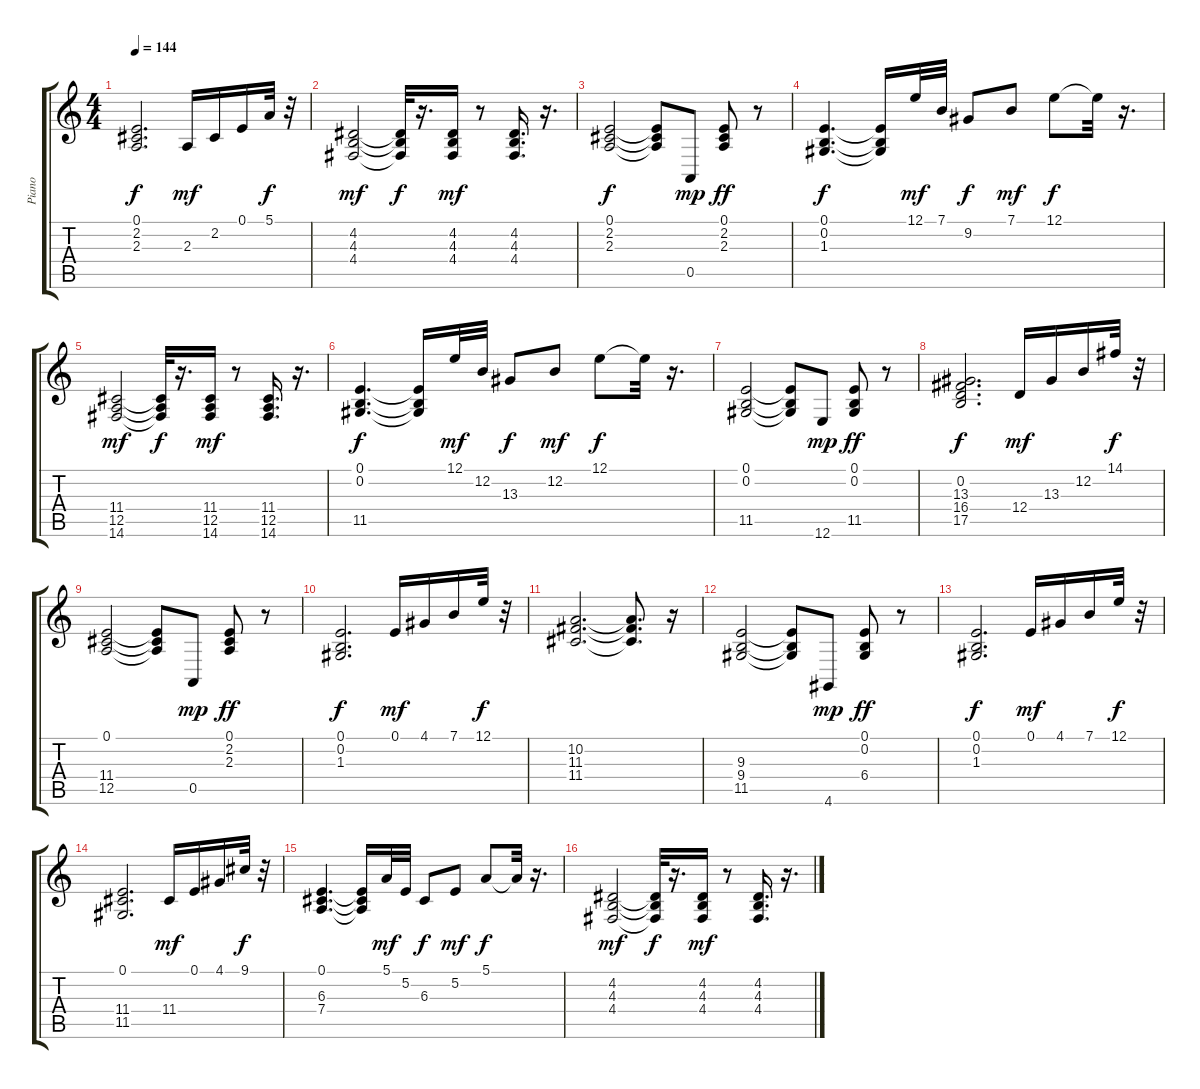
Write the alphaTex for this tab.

\track ("Piano" "Piano") {instrument brightacousticpiano}
\staff {score tabs}
\tuning (E4 B3 G3 D3 A2 E2) {hide}
\ts (4 4)
\tempo 144
\clef g2
\ks c
(0.1 2.2 2.3).2{d dy f} 2.3.16{dy mf} 2.2.16 0.1.16 5.1.32{dy f} r.32 |
(4.2 4.3 4.4).2{dy mf} (4.2{t} 4.3{t} 4.4{t}).32{dy f} r.16{d} (4.2 4.3 4.4).16{dy mf} r.8 (4.2 4.3 4.4).16{d} r.16{d} |
(0.1 2.2 2.3).2{dy f} (0.1{t} 2.2{t} 2.3{t}).8 0.5.8{dy mp} (0.1 2.2 2.3).8{dy ff} r.8 |
(0.1 0.2 1.3).4{d dy f} (0.1{t} 0.2{t} 1.3{t}).16 12.1.32{dy mf} 7.1.32 9.2.8{dy f} 7.1.8{dy mf} 12.1.8{dy f} 12.1{t}.32 r.16{d} |
(11.4 12.5 14.6).2{dy mf} (11.4{t} 12.5{t} 14.6{t}).32{dy f} r.16{d} (11.4 12.5 14.6).16{dy mf} r.8 (11.4 12.5 14.6).16{d} r.16{d} |
(0.1 0.2 11.5).4{d dy f} (0.1{t} 0.2{t} 11.5{t}).16 12.1.32{dy mf} 12.2.32 13.3.8{dy f} 12.2.8{dy mf} 12.1.8{dy f} 12.1{t}.32 r.16{d} |
(0.1 0.2 11.5).2 (0.1{t} 0.2{t} 11.5{t}).8 12.6.8{dy mp} (0.1 0.2 11.5).8{dy ff} r.8 |
(0.2 13.3 16.4 17.5).2{d dy f} 12.4.16{dy mf} 13.3.16 12.2.16 14.1.32{dy f} r.32 |
(0.1 11.4 12.5).2 (0.1{t} 11.4{t} 12.5{t}).8 0.5.8{dy mp} (0.1 2.2 2.3).8{dy ff} r.8 |
(0.1 0.2 1.3).2{d dy f} 0.1.16{dy mf} 4.1.16 7.1.16 12.1.32{dy f} r.32 |
(10.2 11.3 11.4).2{d} (10.2{t} 11.3{t} 11.4{t}).8{d} r.16 |
(9.3 9.4 11.5).2 (9.3{t} 9.4{t} 11.5{t}).8 4.6.8{dy mp} (0.1 0.2 6.4).8{dy ff} r.8 |
(0.1 0.2 1.3).2{d dy f} 0.1.16{dy mf} 4.1.16 7.1.16 12.1.32{dy f} r.32 |
(0.1 11.4 11.5).2{d} 11.4.16{dy mf} 0.1.16 4.1.16 9.1.32{dy f} r.32 |
(0.1 6.3 7.4).4{d} (0.1{t} 6.3{t} 7.4{t}).16 5.1.32{dy mf} 5.2.32 6.3.8{dy f} 5.2.8{dy mf} 5.1.8{dy f} 5.1{t}.32 r.16{d} |
(4.2 4.3 4.4).2{dy mf} (4.2{t} 4.3{t} 4.4{t}).32{dy f} r.16{d} (4.2 4.3 4.4).16{dy mf} r.8 (4.2 4.3 4.4).16{d} r.16{d}
